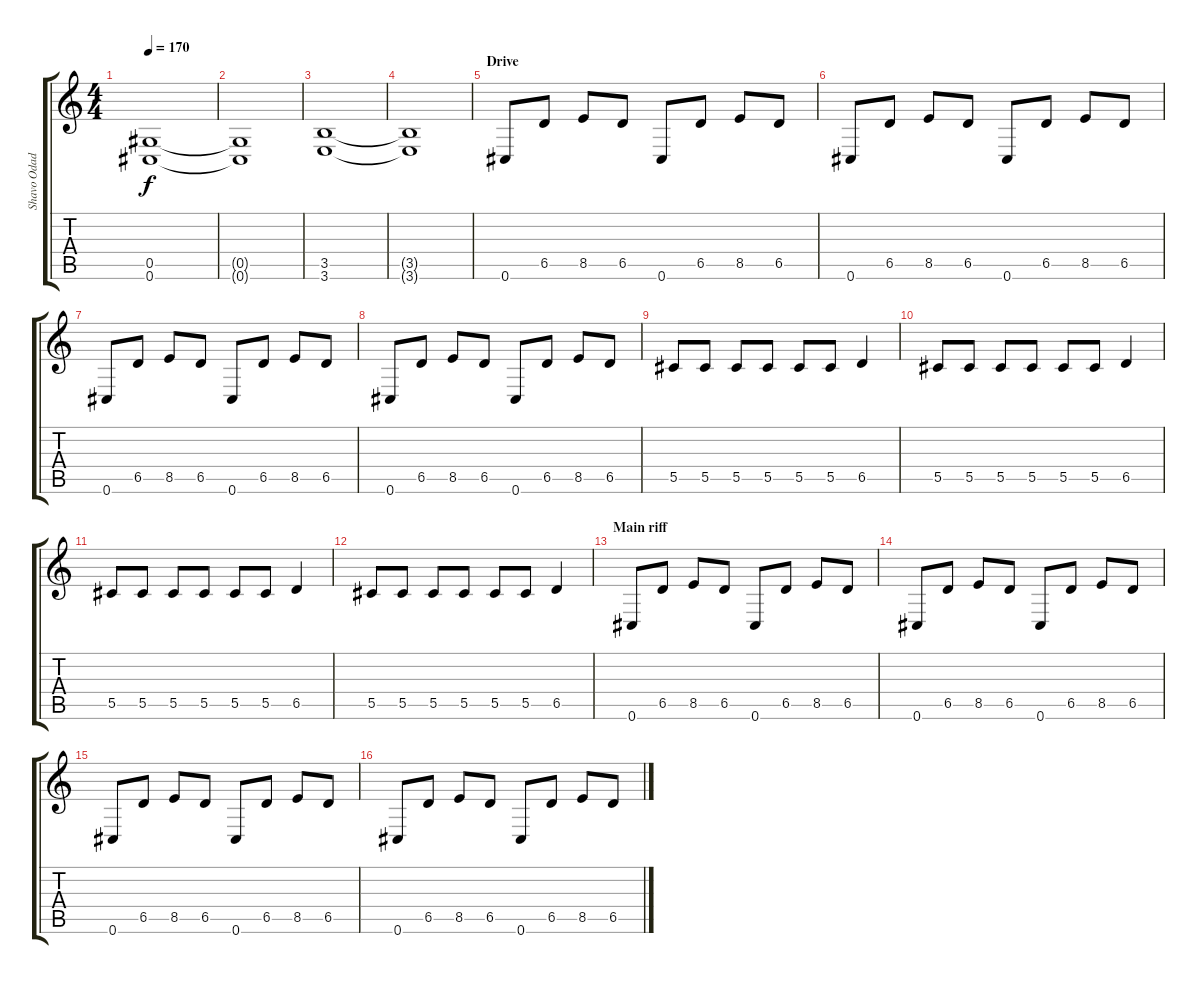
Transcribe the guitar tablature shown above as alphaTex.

\track ("Shavo Odadjian" "Shavo Odad") {instrument electricbasspick}
\staff {score tabs}
\tuning (Eb4 Bb3 Gb3 Db3 Ab2 Db2) {hide}
\ts (4 4)
\tempo 170
\clef g2
\ks c
(0.5 0.6).1{dy f} |
(0.5{t} 0.6{t}).1 |
(3.5 3.6).1 |
(3.5{t} 3.6{t}).1 |
\section ("" "Drive")
0.6.8 6.5.8 8.5.8 6.5.8 0.6.8 6.5.8 8.5.8 6.5.8 |
0.6.8 6.5.8 8.5.8 6.5.8 0.6.8 6.5.8 8.5.8 6.5.8 |
0.6.8 6.5.8 8.5.8 6.5.8 0.6.8 6.5.8 8.5.8 6.5.8 |
0.6.8 6.5.8 8.5.8 6.5.8 0.6.8 6.5.8 8.5.8 6.5.8 |
5.5.8 5.5.8 5.5.8 5.5.8 5.5.8 5.5.8 6.5.4 |
5.5.8 5.5.8 5.5.8 5.5.8 5.5.8 5.5.8 6.5.4 |
5.5.8 5.5.8 5.5.8 5.5.8 5.5.8 5.5.8 6.5.4 |
5.5.8 5.5.8 5.5.8 5.5.8 5.5.8 5.5.8 6.5.4 |
\section ("" "Main riff")
0.6.8 6.5.8 8.5.8 6.5.8 0.6.8 6.5.8 8.5.8 6.5.8 |
0.6.8 6.5.8 8.5.8 6.5.8 0.6.8 6.5.8 8.5.8 6.5.8 |
0.6.8 6.5.8 8.5.8 6.5.8 0.6.8 6.5.8 8.5.8 6.5.8 |
0.6.8 6.5.8 8.5.8 6.5.8 0.6.8 6.5.8 8.5.8 6.5.8
